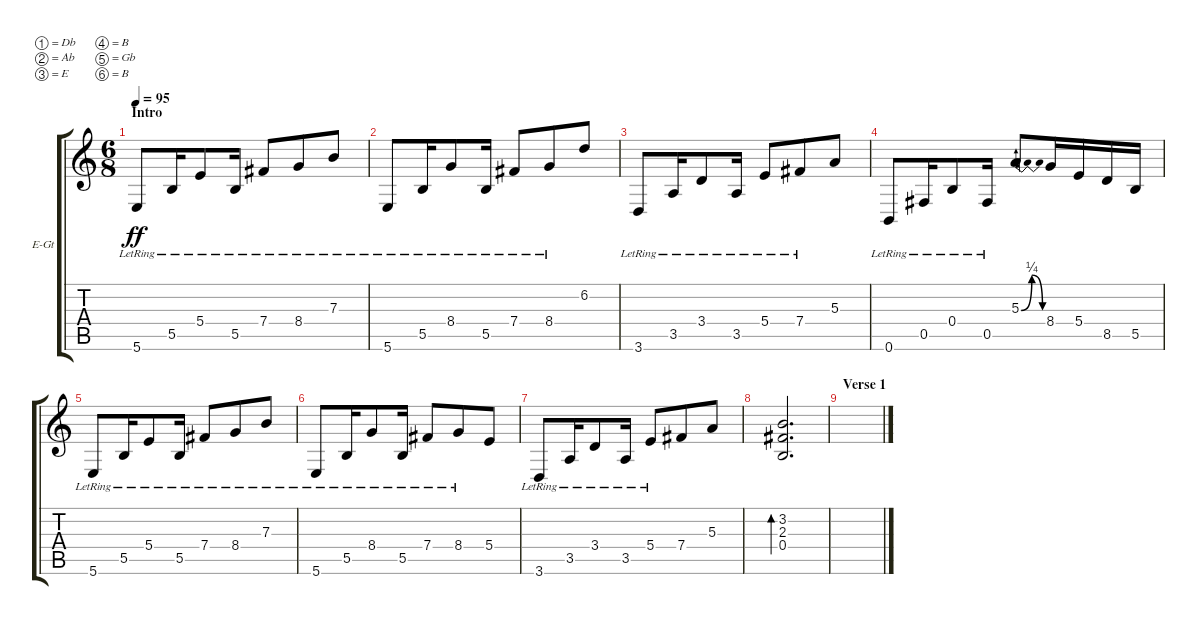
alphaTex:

\defaultSystemsLayout 4
\bracketExtendMode groupsimilarinstruments
\firstSystemTrackNameOrientation horizontal
\otherSystemsTrackNameOrientation horizontal
\track ("GTR Clean (intros)" "E-Gt") {instrument electricguitarclean}
\staff {score tabs}
\tuning (Db4 Ab3 E3 B2 Gb2 B1)
\ts (6 8)
\section ("" "Intro")
\tempo 95
\clef g2
\ks c
5.6{lr}.8{dy ff instrument electricguitarclean} 5.5{lr}.16 5.4{lr}.8 5.5{lr}.16 7.4{lr}.8 8.4{lr}.8 7.3{lr}.8 |
5.6{lr}.8 5.5{lr}.16 8.4{lr}.8 5.5{lr}.16 7.4{lr}.8 8.4{lr}.8 6.2.8 |
3.6{lr}.8 3.5{lr}.16 3.4{lr}.8 3.5{lr}.16 5.4{lr}.8 7.4{lr}.8 5.3.8 |
0.6{lr}.8 0.5{lr}.16 0.4{lr}.8 0.5{lr}.16 5.3{be (bendrelease 0 0 10.2 1 39 1 54.6 0)}.8 8.4.16 5.4.16 8.5.16 5.5.16 |
5.6{lr}.8 5.5{lr}.16 5.4{lr}.8 5.5{lr}.16 7.4{lr}.8 8.4{lr}.8 7.3{lr}.8 |
5.6{lr}.8 5.5{lr}.16 8.4{lr}.8 5.5{lr}.16 7.4{lr}.8 8.4{lr}.8 5.4.8 |
3.6{lr}.8 3.5{lr}.16 3.4{lr}.8 3.5{lr}.16 5.4{lr}.8 7.4.8 5.3.8 |
(0.4 2.3 3.2).2{d bd 225} |
\section ("" "Verse 1")
